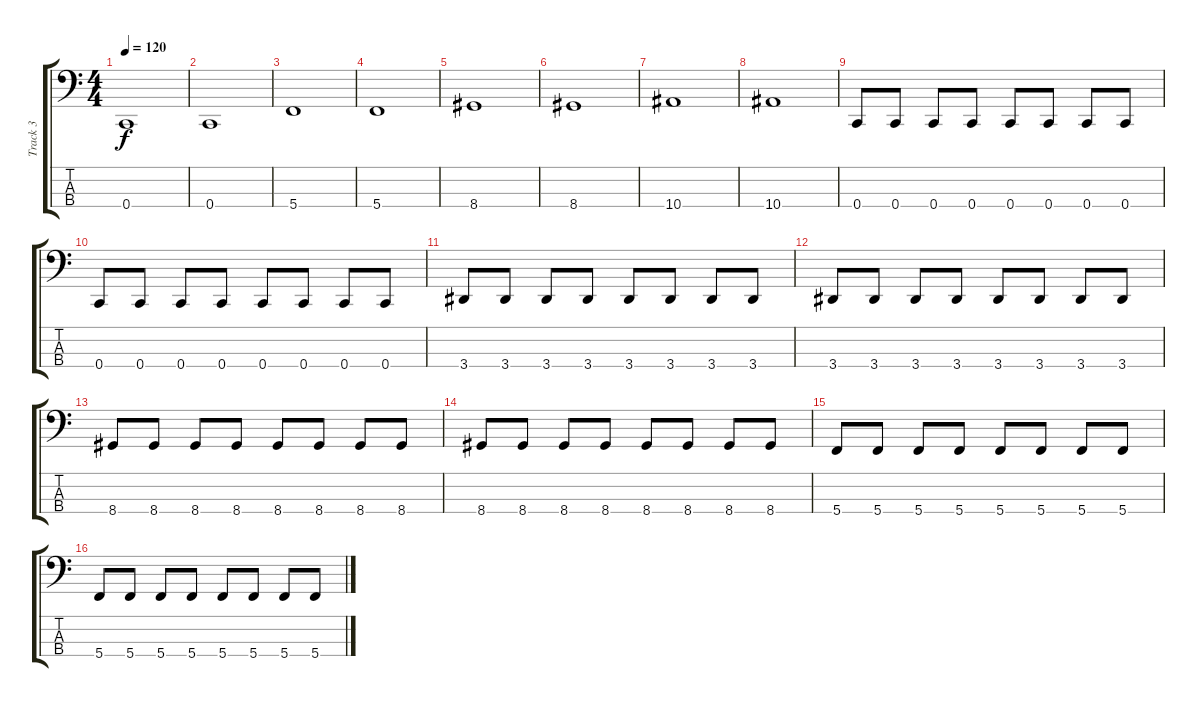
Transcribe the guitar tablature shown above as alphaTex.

\track ("Track 3" "Track 3") {instrument electricbassfinger}
\staff {score tabs}
\tuning (F2 C2 G1 C1) {hide}
\ts (4 4)
\tempo 120
\clef f4
\ks c
0.4.1{dy f} |
0.4.1 |
5.4.1 |
5.4.1 |
8.4.1 |
8.4.1 |
10.4.1 |
10.4.1 |
0.4.8 0.4.8 0.4.8 0.4.8 0.4.8 0.4.8 0.4.8 0.4.8 |
0.4.8 0.4.8 0.4.8 0.4.8 0.4.8 0.4.8 0.4.8 0.4.8 |
3.4.8 3.4.8 3.4.8 3.4.8 3.4.8 3.4.8 3.4.8 3.4.8 |
3.4.8 3.4.8 3.4.8 3.4.8 3.4.8 3.4.8 3.4.8 3.4.8 |
8.4.8 8.4.8 8.4.8 8.4.8 8.4.8 8.4.8 8.4.8 8.4.8 |
8.4.8 8.4.8 8.4.8 8.4.8 8.4.8 8.4.8 8.4.8 8.4.8 |
5.4.8 5.4.8 5.4.8 5.4.8 5.4.8 5.4.8 5.4.8 5.4.8 |
5.4.8 5.4.8 5.4.8 5.4.8 5.4.8 5.4.8 5.4.8 5.4.8
